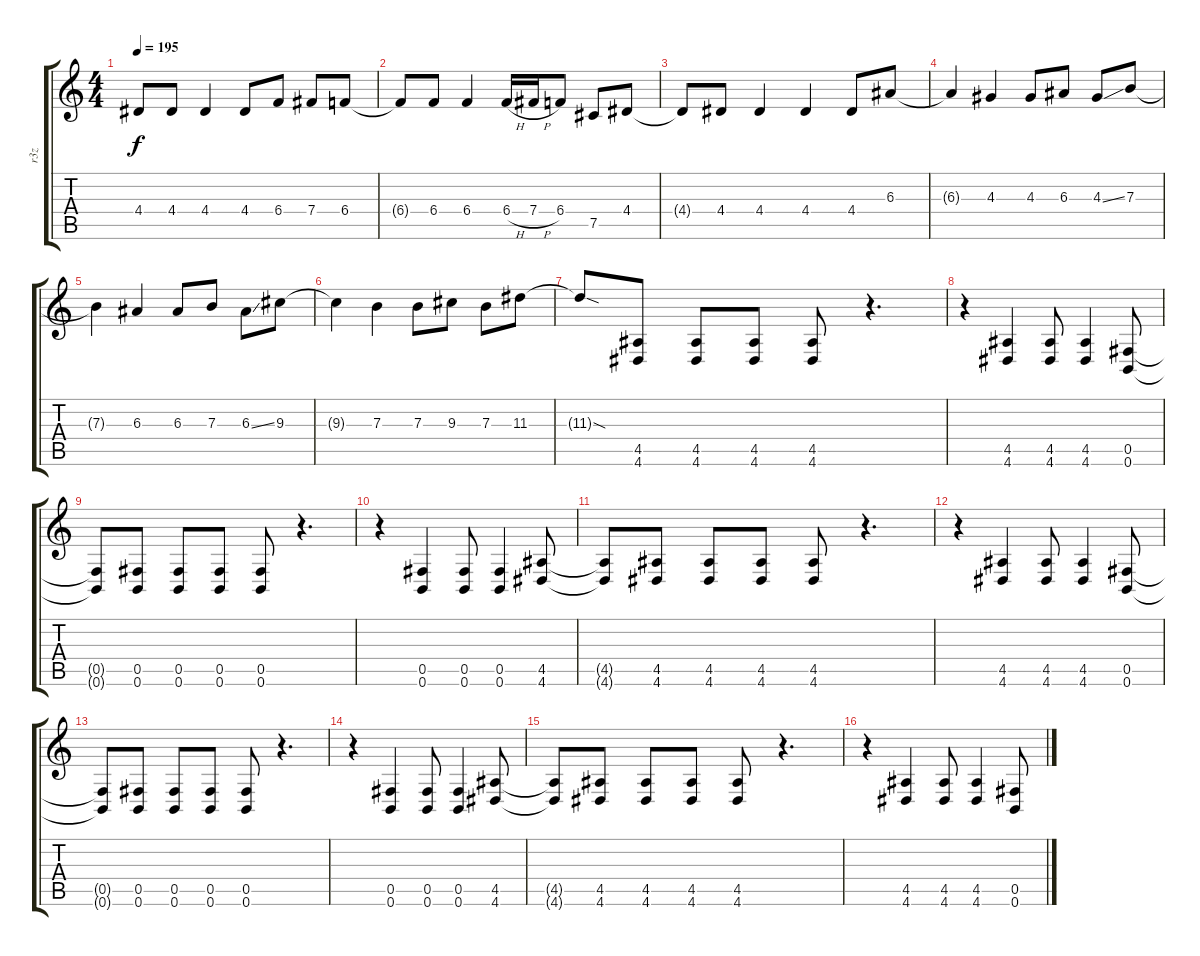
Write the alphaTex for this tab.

\track ("r3z" "r3z") {instrument distortionguitar}
\staff {score tabs}
\tuning (Db4 Ab3 E3 B2 Gb2 B1) {hide}
\ts (4 4)
\tempo 195
\clef g2
\ks c
4.4{t}.8{dy f} 4.4.8 4.4.4 4.4.8 6.4.8 7.4.8 6.4.8 |
6.4{t}.8 6.4.8 6.4.4 6.4{h}.16 7.4{h}.16 6.4.8 7.5.8 4.4.8 |
4.4{t}.8 4.4.8 4.4.4 4.4.4 4.4.8 6.3.8 |
6.3{t}.4 4.3.4 4.3.8 6.3.8 4.3{ss}.8 7.3.8 |
7.3{t}.4 6.3.4 6.3.8 7.3.8 6.3{ss}.8 9.3.8 |
9.3{t}.4 7.3.4 7.3.8 9.3.8 7.3.8 11.3.8 |
11.3{sod t}.8 (4.5 4.6).8 (4.5 4.6).8 (4.5 4.6).8 (4.5 4.6).8 r.4{d} |
r.4 (4.5 4.6).4 (4.5 4.6).8 (4.5 4.6).4 (0.5 0.6).8 |
(0.5{t} 0.6{t}).8 (0.5 0.6).8 (0.5 0.6).8 (0.5 0.6).8 (0.5 0.6).8 r.4{d} |
r.4 (0.5 0.6).4 (0.5 0.6).8 (0.5 0.6).4 (4.5 4.6).8 |
(4.5{t} 4.6{t}).8 (4.5 4.6).8 (4.5 4.6).8 (4.5 4.6).8 (4.5 4.6).8 r.4{d} |
r.4 (4.5 4.6).4 (4.5 4.6).8 (4.5 4.6).4 (0.5 0.6).8 |
(0.5{t} 0.6{t}).8 (0.5 0.6).8 (0.5 0.6).8 (0.5 0.6).8 (0.5 0.6).8 r.4{d} |
r.4 (0.5 0.6).4 (0.5 0.6).8 (0.5 0.6).4 (4.5 4.6).8 |
(4.5{t} 4.6{t}).8 (4.5 4.6).8 (4.5 4.6).8 (4.5 4.6).8 (4.5 4.6).8 r.4{d} |
r.4 (4.5 4.6).4 (4.5 4.6).8 (4.5 4.6).4 (0.5 0.6).8
